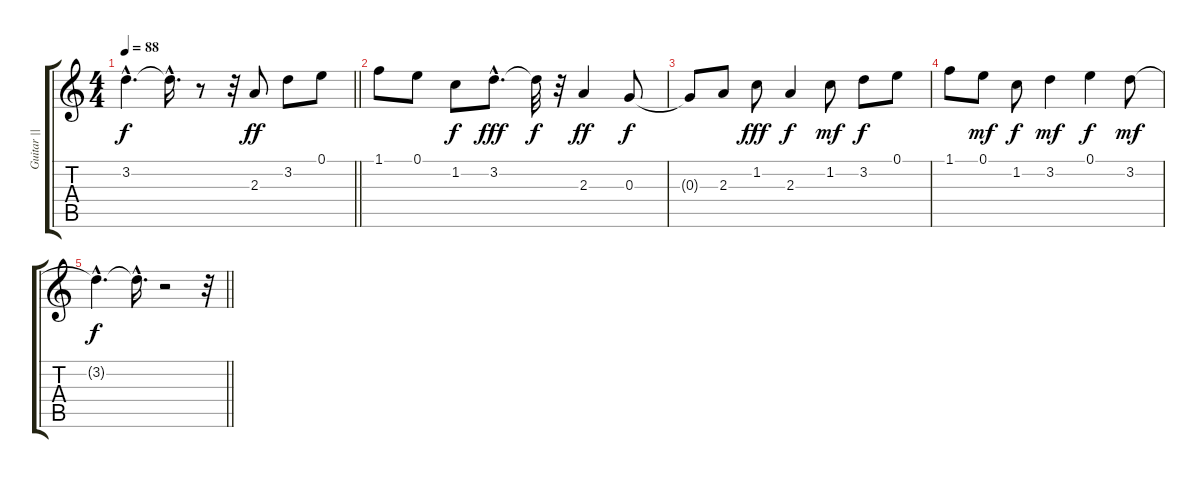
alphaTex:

\track ("Guitar || (nylon)" "Guitar || ") {instrument acousticguitarnylon}
\staff {score tabs}
\tuning (E4 B3 G3 D3 A2 E2) {hide}
\ts (4 4)
\tempo 88
\clef g2
\barLineRight lightlight
\ks c
3.2{hac t}.4{d dy f} 3.2{hac t}.16{d} r.8 r.32 2.3.8{dy ff} 3.2.8 0.1.8 |
1.1.8 0.1.8 1.2.8{dy f} 3.2{hac}.8{d dy fff} 3.2{t}.32{dy f} r.32 2.3.4{dy ff} 0.3.8{dy f} |
0.3{t}.8 2.3.8 1.2.8{dy fff} 2.3.4{dy f} 1.2.8{dy mf} 3.2.8{dy f} 0.1.8 |
1.1.8 0.1.8{dy mf} 1.2.8{dy f} 3.2.4{dy mf} 0.1.4{dy f} 3.2.8{dy mf} |
\barLineRight lightlight
3.2{hac t}.4{d dy f} 3.2{hac t}.16{d} r.2 r.32
